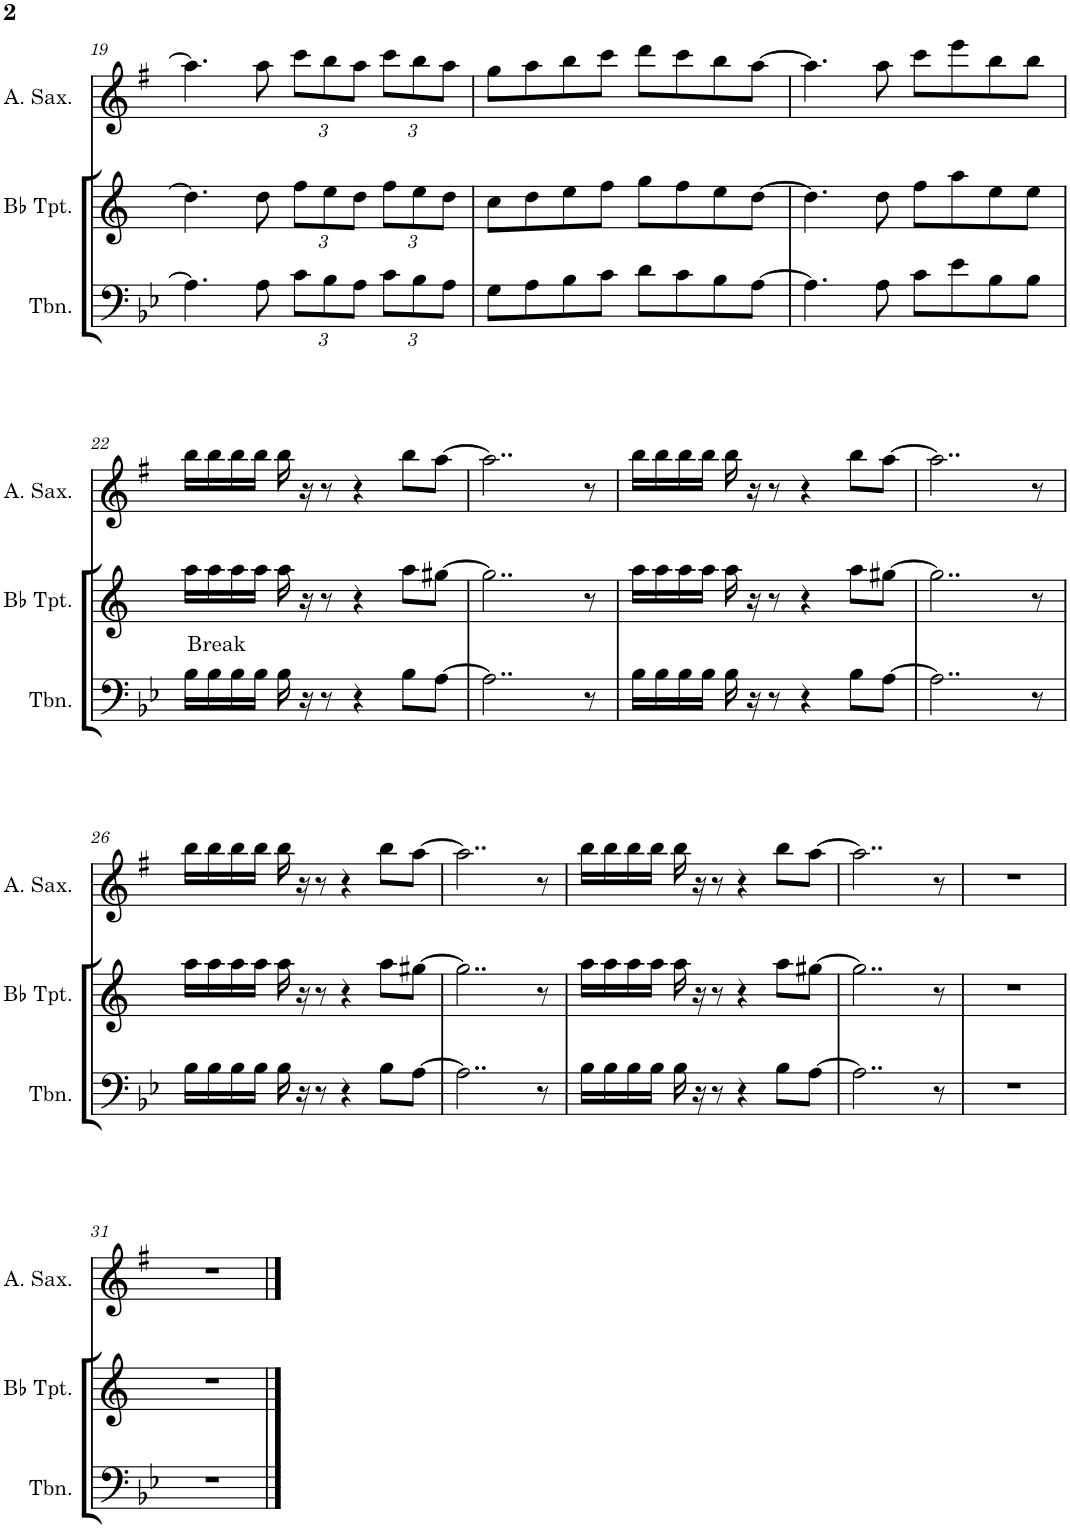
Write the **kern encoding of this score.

**kern	**kern	**kern
*part3	*part2	*part1
*staff3	*staff2	*staff1
*I"Trombone	*I"Bb Trumpet	*I"Alto Saxophone
*I'Tbn.	*I'Bb Tpt.	*I'A. Sax.
!!LO:PB:g=z
*clefF4	*clefG2	*clefG2
*	*Trd1c2	*Trd5c9
*k[b-e-]	*k[]	*k[f#]
*M4/4	*M4/4	*M4/4
=19	=19	=19
4.A\]	4.dd\]	4.aa\]
8A\	8dd\	8aa\
*Xbrackettup	*Xbrackettup	*Xbrackettup
12c\L	12ff\L	12ccc\L
12B-\	12ee\	12bb\
12A\J	12dd\J	12aa\J
12c\L	12ff\L	12ccc\L
12B-\	12ee\	12bb\
12A\J	12dd\J	12aa\J
=20	=20	=20
8G\L	8cc\L	8gg\L
8A\	8dd\	8aa\
8B-\	8ee\	8bb\
8c\J	8ff\J	8ccc\J
8d\L	8gg\L	8ddd\L
8c\	8ff\	8ccc\
8B-\	8ee\	8bb\
[8A\J	[8dd\J	[8aa\J
=21	=21	=21
4.A\]	4.dd\]	4.aa\]
8A\	8dd\	8aa\
8c\L	8ff\L	8ccc\L
8e-\	8aa\	8eee\
8B-\	8ee\	8bb\
8B-\J	8ee\J	8bb\J
!!LO:LB:g=z
=22	=22	=22
!	!LO:TX:b:t=Break	!
16B-\LL	16aa\LL	16bb\LL
16B-\	16aa\	16bb\
16B-\	16aa\	16bb\
16B-\JJ	16aa\JJ	16bb\JJ
16B-\	16aa\	16bb\
16r	16r	16r
8r	8r	8r
4r	4r	4r
8B-\L	8aa\L	8bb\L
[8A\J	[8gg#X\J	[8aa\J
=23	=23	=23
2..A\]	2..gg#\]	2..aa\]
8r	8r	8r
=24	=24	=24
16B-\LL	16aa\LL	16bb\LL
16B-\	16aa\	16bb\
16B-\	16aa\	16bb\
16B-\JJ	16aa\JJ	16bb\JJ
16B-\	16aa\	16bb\
16r	16r	16r
8r	8r	8r
4r	4r	4r
8B-\L	8aa\L	8bb\L
[8A\J	[8gg#X\J	[8aa\J
=25	=25	=25
2..A\]	2..gg#\]	2..aa\]
8r	8r	8r
!!LO:LB:g=z
=26	=26	=26
16B-\LL	16aa\LL	16bb\LL
16B-\	16aa\	16bb\
16B-\	16aa\	16bb\
16B-\JJ	16aa\JJ	16bb\JJ
16B-\	16aa\	16bb\
16r	16r	16r
8r	8r	8r
4r	4r	4r
8B-\L	8aa\L	8bb\L
[8A\J	[8gg#X\J	[8aa\J
=27	=27	=27
2..A\]	2..gg#\]	2..aa\]
8r	8r	8r
=28	=28	=28
16B-\LL	16aa\LL	16bb\LL
16B-\	16aa\	16bb\
16B-\	16aa\	16bb\
16B-\JJ	16aa\JJ	16bb\JJ
16B-\	16aa\	16bb\
16r	16r	16r
8r	8r	8r
4r	4r	4r
8B-\L	8aa\L	8bb\L
[8A\J	[8gg#X\J	[8aa\J
=29	=29	=29
2..A\]	2..gg#\]	2..aa\]
8r	8r	8r
=30	=30	=30
1r	1r	1r
!!LO:LB:g=z
=31	=31	=31
1r	1r	1r
==	==	==
*-	*-	*-
